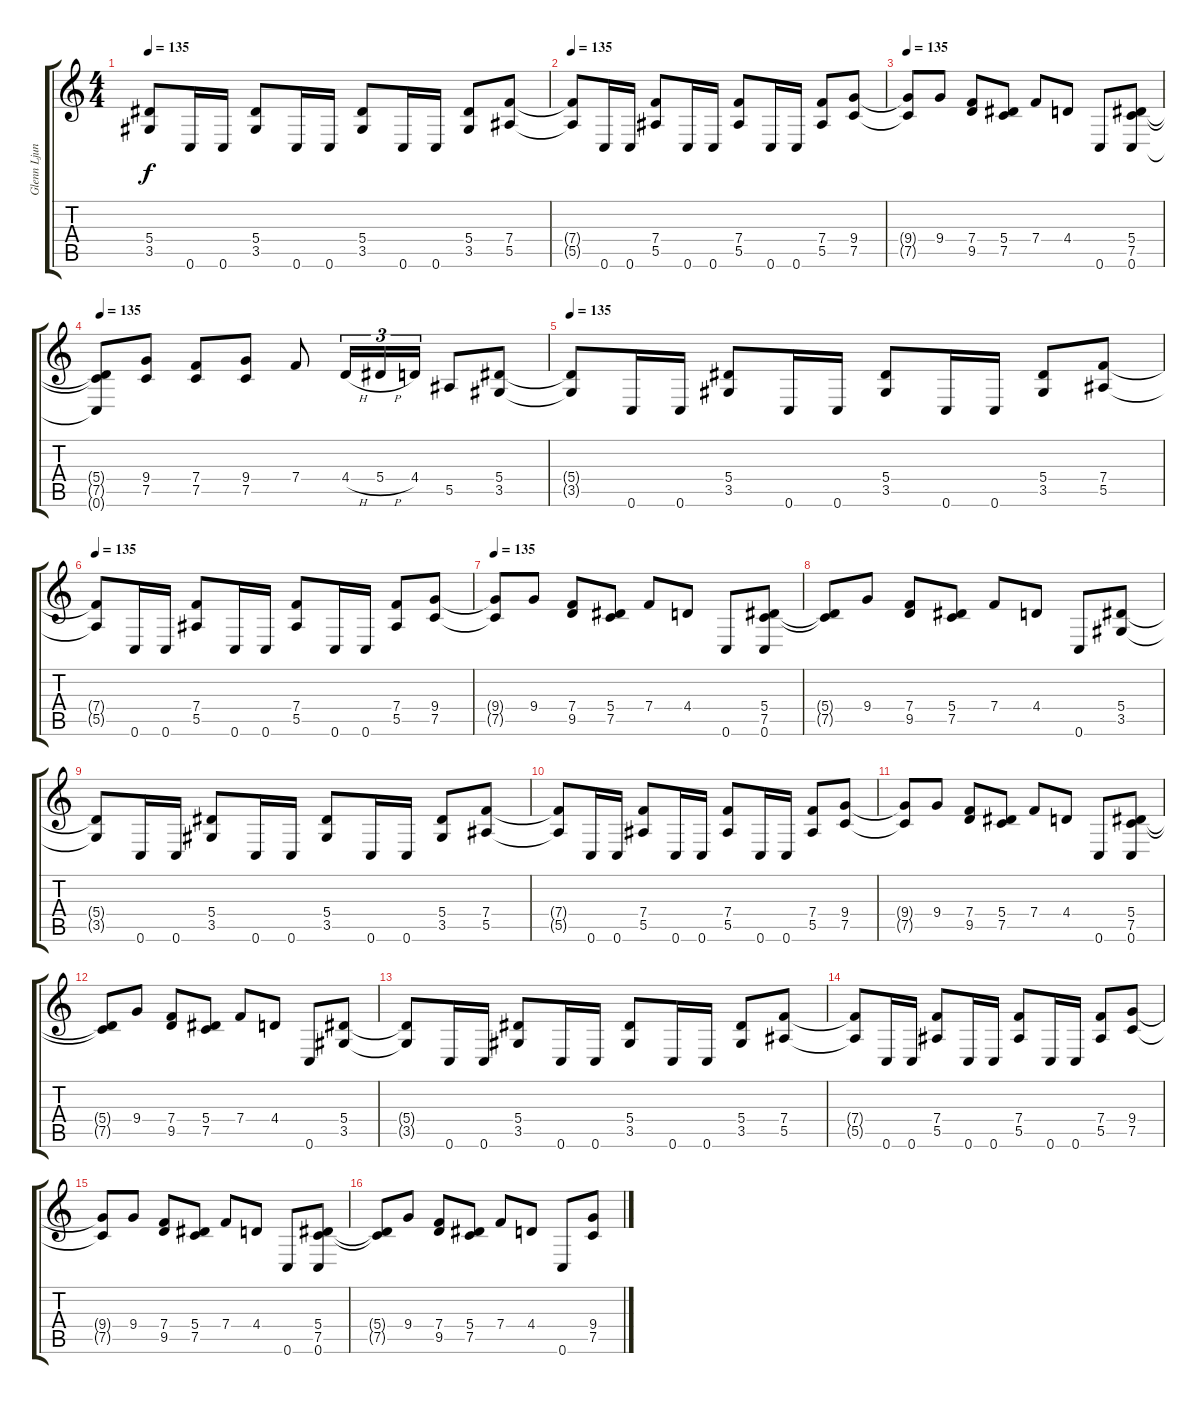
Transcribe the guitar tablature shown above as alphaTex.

\track ("Glenn Ljungstrom" "Glenn Ljun") {instrument overdrivenguitar}
\staff {score tabs}
\tuning (C4 G3 Eb3 Bb2 F2 C2) {hide}
\ts (4 4)
\tempo 135
\clef g2
\ks c
(5.4{t} 3.5{t}).8{dy f} 0.6.16 0.6.16 (5.4 3.5).8 0.6.16 0.6.16 (5.4 3.5).8 0.6.16 0.6.16 (5.4 3.5).8 (7.4 5.5).8 |
\tempo 135
(7.4{t} 5.5{t}).8 0.6.16 0.6.16 (7.4 5.5).8 0.6.16 0.6.16 (7.4 5.5).8 0.6.16 0.6.16 (7.4 5.5).8 (9.4 7.5).8 |
\tempo 135
(9.4{t} 7.5{t}).8 9.4.8 (7.4 9.5).8 (5.4 7.5).8 7.4.8 4.4.8 0.6.8 (5.4 7.5 0.6).8 |
\tempo 135
(5.4{t} 7.5{t} 0.6{t}).8 (9.4 7.5).8 (7.4 7.5).8 (9.4 7.5).8 7.4.8 4.4{h}.16{tu (3 2)} 5.4{h}.16{tu (3 2)} 4.4.16{tu (3 2)} 5.5.8 (5.4 3.5).8 |
\tempo 135
(5.4{t} 3.5{t}).8 0.6.16 0.6.16 (5.4 3.5).8 0.6.16 0.6.16 (5.4 3.5).8 0.6.16 0.6.16 (5.4 3.5).8 (7.4 5.5).8 |
\tempo 135
(7.4{t} 5.5{t}).8 0.6.16 0.6.16 (7.4 5.5).8 0.6.16 0.6.16 (7.4 5.5).8 0.6.16 0.6.16 (7.4 5.5).8 (9.4 7.5).8 |
\tempo 135
(9.4{t} 7.5{t}).8 9.4.8 (7.4 9.5).8 (5.4 7.5).8 7.4.8 4.4.8 0.6.8 (5.4 7.5 0.6).8 |
(5.4{t} 7.5{t}).8 9.4.8 (7.4 9.5).8 (5.4 7.5).8 7.4.8 4.4.8 0.6.8 (5.4 3.5).8 |
(5.4{t} 3.5{t}).8 0.6.16 0.6.16 (5.4 3.5).8 0.6.16 0.6.16 (5.4 3.5).8 0.6.16 0.6.16 (5.4 3.5).8 (7.4 5.5).8 |
(7.4{t} 5.5{t}).8 0.6.16 0.6.16 (7.4 5.5).8 0.6.16 0.6.16 (7.4 5.5).8 0.6.16 0.6.16 (7.4 5.5).8 (9.4 7.5).8 |
(9.4{t} 7.5{t}).8 9.4.8 (7.4 9.5).8 (5.4 7.5).8 7.4.8 4.4.8 0.6.8 (5.4 7.5 0.6).8 |
(5.4{t} 7.5{t}).8 9.4.8 (7.4 9.5).8 (5.4 7.5).8 7.4.8 4.4.8 0.6.8 (5.4 3.5).8 |
(5.4{t} 3.5{t}).8 0.6.16 0.6.16 (5.4 3.5).8 0.6.16 0.6.16 (5.4 3.5).8 0.6.16 0.6.16 (5.4 3.5).8 (7.4 5.5).8 |
(7.4{t} 5.5{t}).8 0.6.16 0.6.16 (7.4 5.5).8 0.6.16 0.6.16 (7.4 5.5).8 0.6.16 0.6.16 (7.4 5.5).8 (9.4 7.5).8 |
(9.4{t} 7.5{t}).8 9.4.8 (7.4 9.5).8 (5.4 7.5).8 7.4.8 4.4.8 0.6.8 (5.4 7.5 0.6).8 |
(5.4{t} 7.5{t}).8 9.4.8 (7.4 9.5).8 (5.4 7.5).8 7.4.8 4.4.8 0.6.8 (9.4 7.5).8
